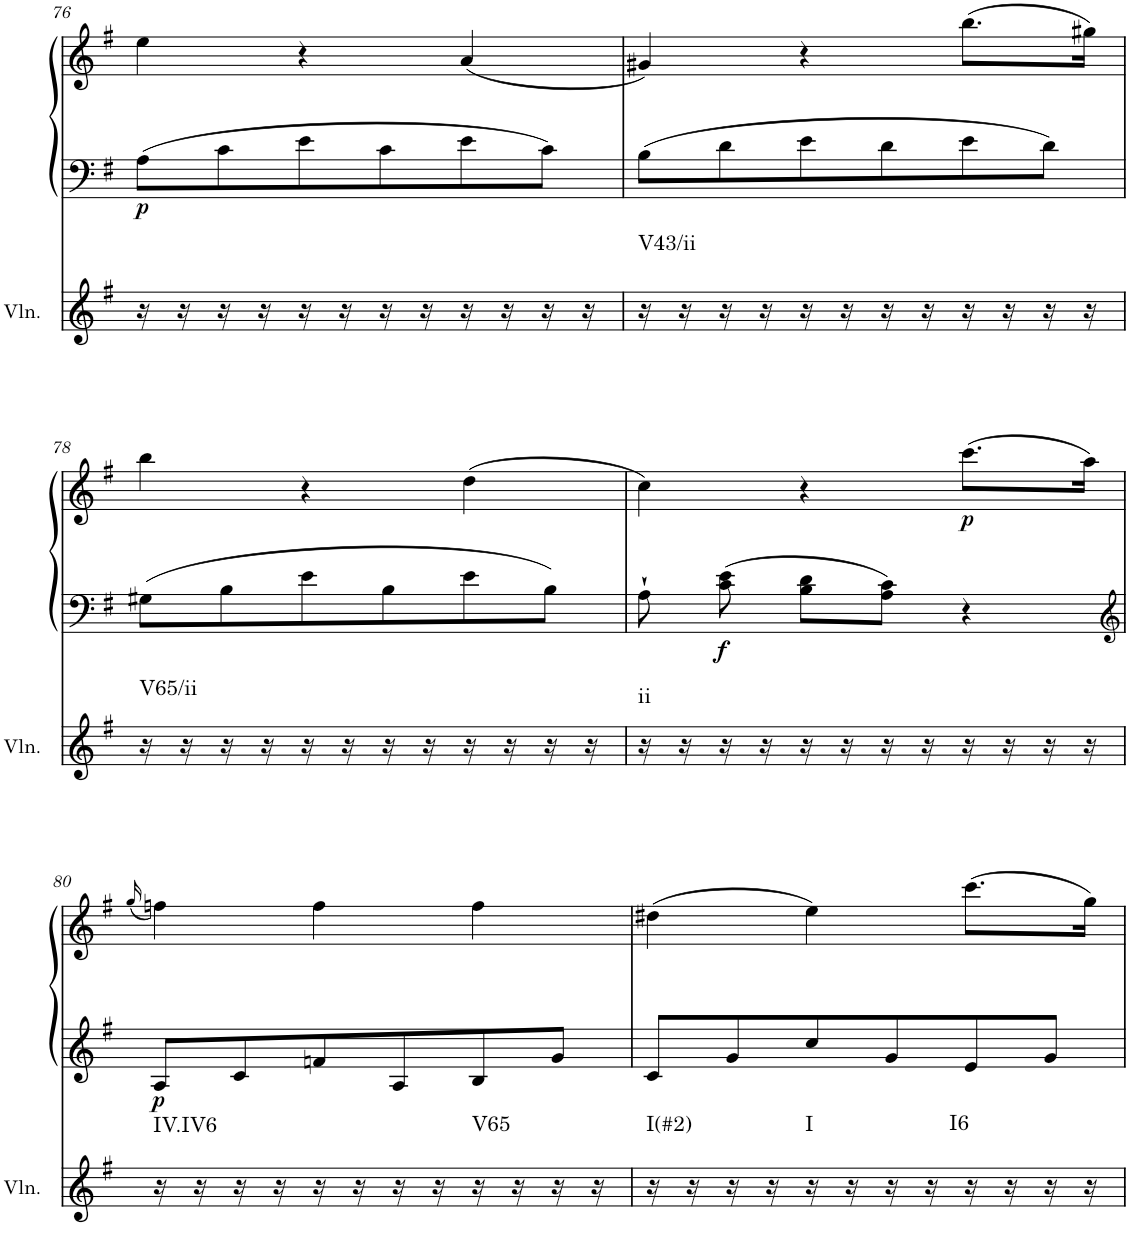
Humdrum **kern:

**kern	**harte	**kern	**kern	**dynam
*part2	*part2	*part1	*part1	*part1
*staff3	*	*staff2	*staff1	*staff1/2
*I"Violin	*	*I"Klavier linke Hand	*	*
*I'Vln.	*	*	*	*
!!LO:PB:g=z
*clefG2	*	*clefF4	*clefG2	*
*k[f#]	*	*k[f#]	*k[f#]	*
*M3/4	*	*M3/4	*M3/4	*
=76	=76	=76	=76	=76
!	!	!	!	!LO:DY:b=2
16r	.	8A\L	4ee\	p
16r	.	.	.	.
16r	.	8c\	.	.
16r	.	.	.	.
16r	.	8e\	4r	.
16r	.	.	.	.
16r	.	8c\	.	.
16r	.	.	.	.
16r	.	8e\	(4a/	.
16r	.	.	.	.
16r	.	8c\J	.	.
16r	.	.	.	.
=77	=77	=77	=77	=77
!	!LO:H:kt=V43/ii	!	!	!
16r	N	8B\L	4g#X/)	.
16r	.	.	.	.
16r	.	8d\	.	.
16r	.	.	.	.
16r	.	8e\	4r	.
16r	.	.	.	.
16r	.	8d\	.	.
16r	.	.	.	.
16r	.	8e\	(8.bb\L	.
16r	.	.	.	.
16r	.	8d\J	.	.
16r	.	.	16gg#X\Jk)	.
!!LO:LB:g=z
=78	=78	=78	=78	=78
!	!LO:H:kt=V65/ii	!	!	!
16r	N	8G#X\L	4bb\	.
16r	.	.	.	.
16r	.	8B\	.	.
16r	.	.	.	.
16r	.	8e\	4r	.
16r	.	.	.	.
16r	.	8B\	.	.
16r	.	.	.	.
16r	.	8e\	(4dd\	.
16r	.	.	.	.
16r	.	8B\J	.	.
16r	.	.	.	.
=79	=79	=79	=79	=79
!	!LO:H:kt=ii	!	!	!
16r	N	8A`\	4cc\)	.
16r	.	.	.	.
!	!	!	!	!LO:DY:b=2
16r	.	8c\ 8e\	.	f
16r	.	.	.	.
16r	.	8B\ 8d\L	4r	.
16r	.	.	.	.
16r	.	8A\ 8c\J	.	.
16r	.	.	.	.
!	!	!	!	!LO:DY:b
16r	.	4r	(8.ccc\L	p
16r	.	.	.	.
16r	.	.	.	.
16r	.	.	16aa\Jk)	.
!!LO:LB:g=z
=80	=80	=80	=80	=80
*	*	*clefG2	*	*
.	.	.	(16qgg/	.
!	!LO:H:kt=IV.IV6	!	!	!LO:DY:b=2
16r	N	8A/L	4ffn\)	p
16r	.	.	.	.
16r	.	8c/	.	.
16r	.	.	.	.
16r	.	8fn/	4ff\	.
16r	.	.	.	.
16r	.	8A/	.	.
16r	.	.	.	.
!	!LO:H:kt=V65	!	!	!
16r	N	8B/	4ff\	.
16r	.	.	.	.
16r	.	8g/J	.	.
16r	.	.	.	.
=81	=81	=81	=81	=81
!	!LO:H:kt=I(#2)	!	!	!
16r	N	8c/L	(4dd#X\	.
16r	.	.	.	.
16r	.	8g/	.	.
16r	.	.	.	.
!	!LO:H:kt=I	!	!	!
16r	N	8cc/	4ee\)	.
16r	.	.	.	.
16r	.	8g/	.	.
16r	.	.	.	.
!	!LO:H:kt=I6	!	!	!
16r	N	8e/	(8.ccc\L	.
16r	.	.	.	.
16r	.	8g/J	.	.
16r	.	.	16gg\Jk)	.
=	=	=	=	=
*-	*-	*-	*-	*-
